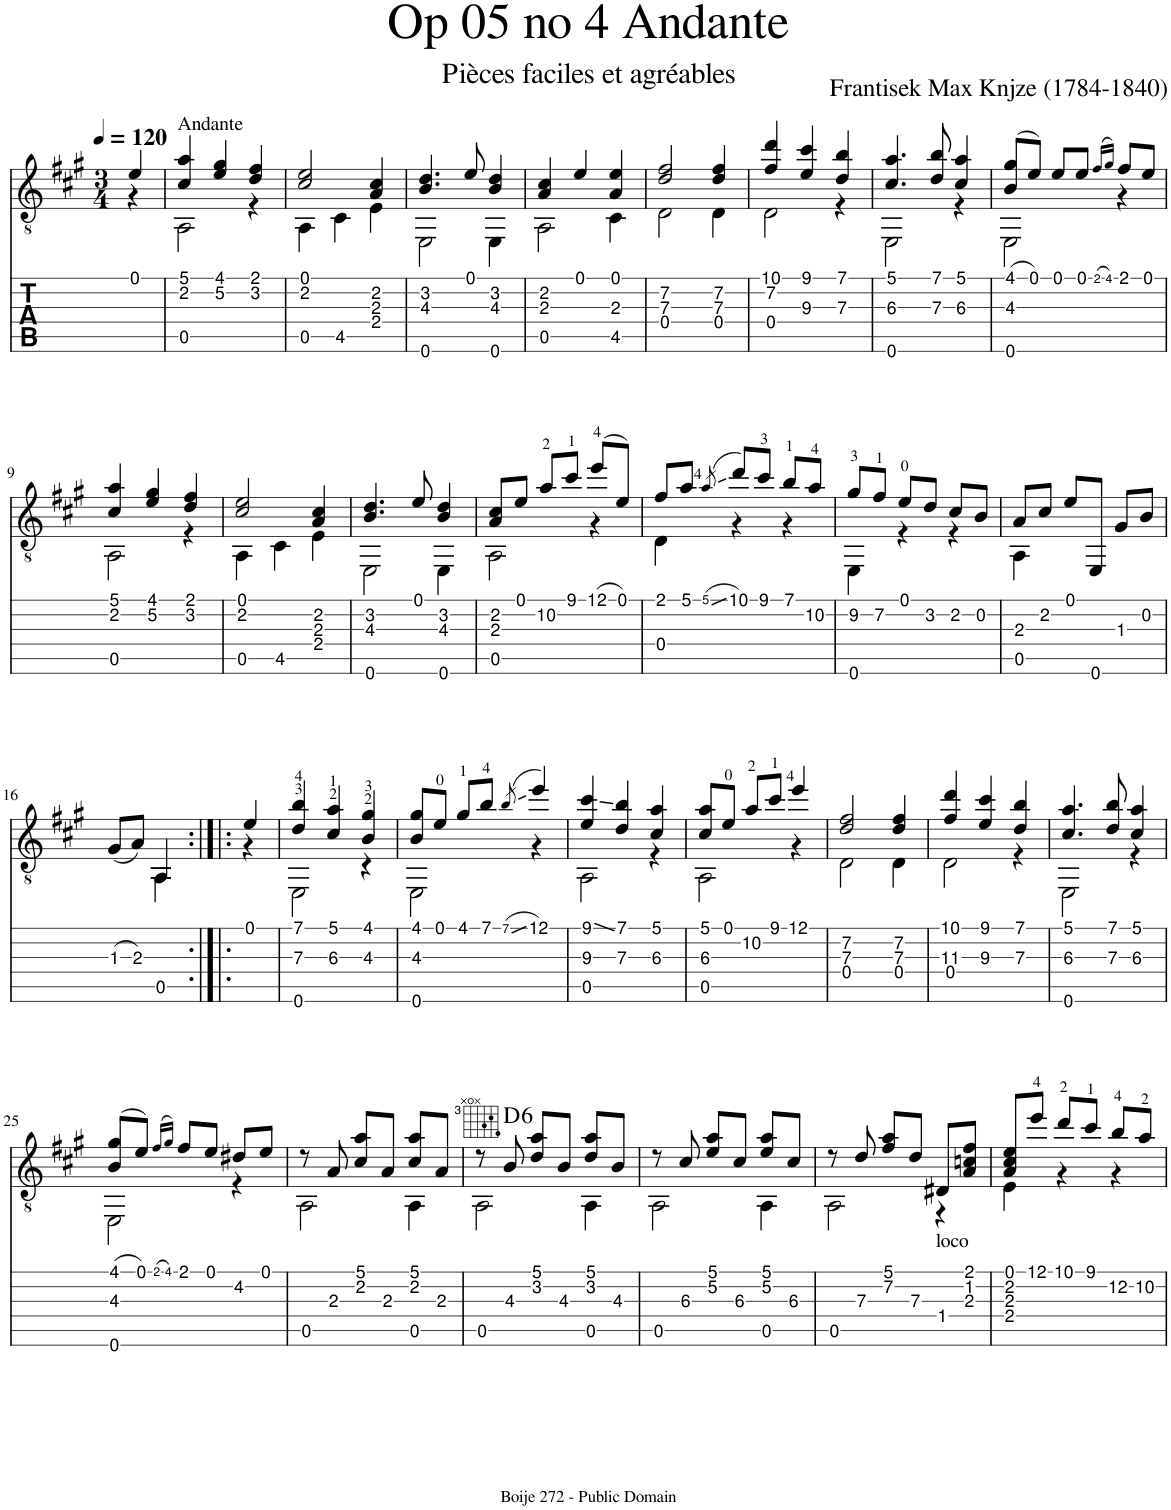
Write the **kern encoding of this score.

**kern	**kern	**harte
*part1	*part1	*part1
*staff2	*staff1	*
*I"Guitar	*	*
*I'Guit.	*	*
*stria6	*	*
*	*clefGv2	*
*k[f#c#g#]	*k[f#c#g#]	*
*M3/4	*M3/4	*
*MM120	*MM120	*
=	=	=
*^	*^	*
4e	4r	4e/	4r	.
=1	=1	=1	=1	=1
!	!	!LO:TX:a:t=Andante	!	!
4c# 4a	2AA	4c#/ 4a/	2AA\	.
4e 4g#	.	4e/ 4g#/	.	.
4d 4f#	4r	4d/ 4f#/	4r	.
=2	=2	=2	=2	=2
2c# 2e	4AA	2c#/ 2e/	4AA\	.
.	4C#	.	4C#\	.
4A 4c#	4E	4A/ 4c#/	4E\	.
=3	=3	=3	=3	=3
4.B 4.d	2EE	4.B/ 4.d/	2EE\	.
8e	.	8e/	.	.
4B 4d	4EE	4B/ 4d/	4EE\	.
=4	=4	=4	=4	=4
4A 4c#	2AA	4A/ 4c#/	2AA\	.
4e	.	4e/	.	.
4A 4e	4C#	4A/ 4e/	4C#\	.
=5	=5	=5	=5	=5
2d 2f#	2D	2d/ 2f#/	2D\	.
4d 4f#	4D	4d/ 4f#/	4D\	.
=6	=6	=6	=6	=6
4f# 4dd	2D	4f#/ 4dd/	2D\	.
4e 4cc#	.	4e/ 4cc#/	.	.
4d 4b	4r	4d/ 4b/	4r	.
=7	=7	=7	=7	=7
4.c# 4.a	2EE	4.c#/ 4.a/	2EE\	.
8d 8b	.	8d/ 8b/	.	.
4c# 4a	4r	4c#/ 4a/	4r	.
=8	=8	=8	=8	=8
8B\ 8g#\L	2EE	(8B/ 8g#/L	2EE\	.
8eJ	.	8e/J)	.	.
8eL	.	8e/L	.	.
8eJ	.	8e/J	.	.
qf#	.	(16qf#/LL	.	.
qg#	.	16qg#/JJ)	.	.
8f#L	4r	8f#/L	4r	.
8eJ	.	8e/J	.	.
!!LO:LB:g=z	!!
=9	=9	=9	=9	=9
4c# 4a	2AA	4c#/ 4a/	2AA\	.
4e 4g#	.	4e/ 4g#/	.	.
4d 4f#	4r	4d/ 4f#/	4r	.
=10	=10	=10	=10	=10
2c# 2e	4AA	2c#/ 2e/	4AA\	.
.	4C#	.	4C#\	.
4A 4c#	4E	4A/ 4c#/	4E\	.
=11	=11	=11	=11	=11
4.B 4.d	2EE	4.B/ 4.d/	2EE\	.
8e	.	8e/	.	.
4B 4d	4EE	4B/ 4d/	4EE\	.
=12	=12	=12	=12	=12
8A\ 8c#\L	2AA	8A/ 8c#/L	2AA\	.
8eJ	.	8e/J	.	.
8aL	.	8a/L	.	.
8cc#J	.	8cc#/J	.	.
8eeL	4r	(8ee/L	4r	.
8eJ	.	8e/J)	.	.
=13	=13	=13	=13	=13
8f#L	4D	8f#/L	4D\	.
8aJ	.	8a/J	.	.
qa	.	(8qa/	.	.
8ddL	4r	8dd/L)	4r	.
8cc#J	.	8cc#/J	.	.
8bL	4r	8b/L	4r	.
8aJ	.	8a/J	.	.
=14	=14	=14	=14	=14
8g#L	4EE	8g#/L	4EE\	.
8f#J	.	8f#/J	.	.
8eL	4r	8e/L	4r	.
8dJ	.	8d/J	.	.
8c#L	4r	8c#/L	4r	.
8BJ	.	8B/J	.	.
=15	=15	=15	=15	=15
8AL	4AA	8A/L	4AA\	.
8c#J	.	8c#/J	.	.
8eL	2ryy	8e/L	2ryy	.
8EEJ	.	8EE/J	.	.
8G#L	.	8G#/L	.	.
8BJ	.	8B/J	.	.
!!LO:LB:g=z	!!
=16	=16	=16	=16	=16
8G#L	4ryy	(8G#/L	4ryy	.
8AJ	.	8A/J)	.	.
4AA	4AA	4AA/	4AA\	.
=17:|!|:	=17:|!|:	=17:|!|:	=17:|!|:	=17:|!|:
4e	4r	4e/	4r	.
=18	=18	=18	=18	=18
4d 4b	2EE	4d/ 4b/	2EE\	.
4c# 4a	.	4c#/ 4a/	.	.
4B 4g#	4r	4B/ 4g#/	4r	.
=19	=19	=19	=19	=19
8B\ 8g#\L	2EE	8B/ 8g#/L	2EE\	.
8eJ	.	8e/J	.	.
8g#L	.	8g#/L	.	.
8bJ	.	8b/J	.	.
qb	.	(8qb/	.	.
4ee	4r	4ee/)	4r	.
=20	=20	=20	=20	=20
4e 4cc#	2AA	4e/ 4cc#/	2AA\	.
4d 4b	.	4d/ 4b/	.	.
4c# 4a	4r	4c#/ 4a/	4r	.
=21	=21	=21	=21	=21
8c#\ 8a\L	2AA	8c#/ 8a/L	2AA\	.
8eJ	.	8e/J	.	.
8aL	.	8a/L	.	.
8cc#J	.	8cc#/J	.	.
4ee	4r	4ee/	4r	.
=22	=22	=22	=22	=22
2d 2f#	2D	2d/ 2f#/	2D\	.
4d 4f#	4D	4d/ 4f#/	4D\	.
=23	=23	=23	=23	=23
4f# 4dd	2D	4f#/ 4dd/	2D\	.
4e 4cc#	.	4e/ 4cc#/	.	.
4d 4b	4r	4d/ 4b/	4r	.
=24	=24	=24	=24	=24
4.c# 4.a	2EE	4.c#/ 4.a/	2EE\	.
8d 8b	.	8d/ 8b/	.	.
4c# 4a	4r	4c#/ 4a/	4r	.
!!LO:LB:g=z	!!
=25	=25	=25	=25	=25
8B\ 8g#\L	2EE	(8B/ 8g#/L	2EE\	.
8eJ	.	8e/J)	.	.
qf#	.	(16qf#/LL	.	.
qg#	.	16qg#/JJ)	.	.
8f#L	.	8f#/L	.	.
8eJ	.	8e/J	.	.
8d#L	4r	8d#X/L	4r	.
8eJ	.	8e/J	.	.
=26	=26	=26	=26	=26
8r	2AA	8r	2AA\	.
8A	.	8A/	.	.
8c#\ 8a\L	.	8c#/ 8a/L	.	.
8AJ	.	8A/J	.	.
8c#\ 8a\L	4AA	8c#/ 8a/L	4AA\	.
8AJ	.	8A/J	.	.
=27	=27	=27	=27	=27
8r	2AA	8r	2AA\	.
!	!	!	!	!LO:H:kt=6
8B	.	8B/	.	D:maj6
8d\ 8a\L	.	8d/ 8a/L	.	.
8BJ	.	8B/J	.	.
8d\ 8a\L	4AA	8d/ 8a/L	4AA\	.
8BJ	.	8B/J	.	.
=28	=28	=28	=28	=28
8r	2AA	8r	2AA\	.
8c#	.	8c#/	.	.
8e\ 8a\L	.	8e/ 8a/L	.	.
8c#J	.	8c#/J	.	.
8e\ 8a\L	4AA	8e/ 8a/L	4AA\	.
8c#J	.	8c#/J	.	.
=29	=29	=29	=29	=29
8r	2AA	8r	2AA\	.
8d	.	8d/	.	.
8f#\ 8a\L	.	8f#/ 8a/L	.	.
8dJ	.	8d/J	.	.
!LO:TX:a:t=loco	!	!	!	!
8D#L	4r	8D#X/L	4r	.
8A\ 8c\ 8f#\J	.	8A/ 8cn/ 8f#/J	.	.
=30	=30	=30	=30	=30
8A\ 8c#\ 8e\L	4E	8A/ 8c#/ 8e/L	4E\	.
8eeJ	.	8ee/J	.	.
8ddL	4r	8dd/L	4r	.
8cc#J	.	8cc#/J	.	.
8bL	4r	8b/L	4r	.
8aJ	.	8a/J	.	.
*v	*v	*	*	*
*	*v	*v	*
=	=	=
*-	*-	*-
